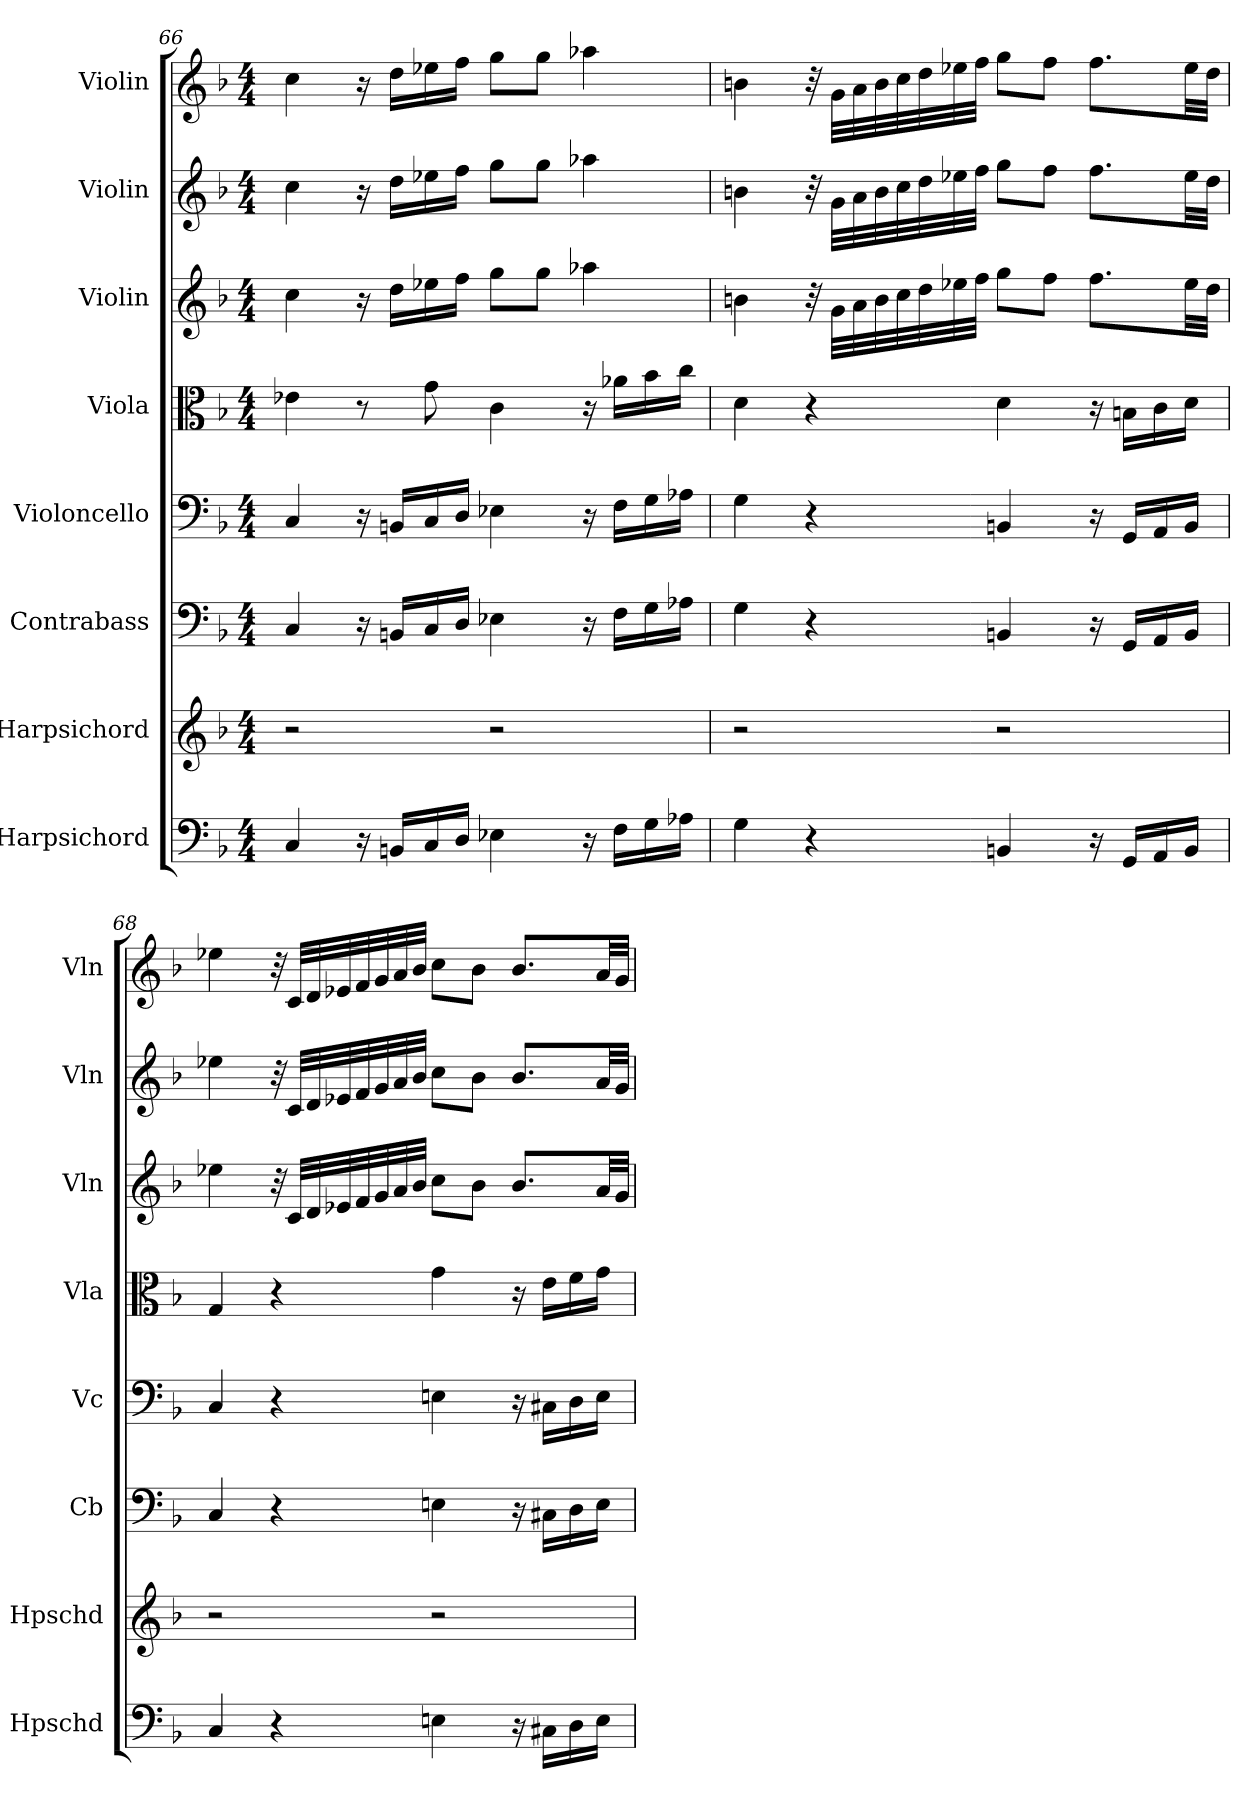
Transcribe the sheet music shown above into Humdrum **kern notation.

**kern	**kern	**kern	**kern	**kern	**kern	**kern	**kern
*part8	*part7	*part6	*part5	*part4	*part3	*part2	*part1
*staff8	*staff7	*staff6	*staff5	*staff4	*staff3	*staff2	*staff1
*I"Harpsichord	*I"Harpsichord	*I"Contrabass	*I"Violoncello	*I"Viola	*I"Violin	*I"Violin	*I"Violin
*I'Hpschd	*I'Hpschd	*I'Cb	*I'Vc	*I'Vla	*I'Vln	*I'Vln	*I'Vln
*clefF4	*clefG2	*clefF4	*clefF4	*clefC3	*clefG2	*clefG2	*clefG2
*k[b-]	*k[b-]	*k[b-]	*k[b-]	*k[b-]	*k[b-]	*k[b-]	*k[b-]
*M4/4	*M4/4	*M4/4	*M4/4	*M4/4	*M4/4	*M4/4	*M4/4
=66	=66	=66	=66	=66	=66	=66	=66
4C/	2r	4C/	4C/	4e-X\	4cc\	4cc\	4cc\
16r	.	16r	16r	8r	16r	16r	16r
16BBn/LL	.	16BBn/LL	16BBn/LL	.	16dd\LL	16dd\LL	16dd\LL
16C/	.	16C/	16C/	8g\	16ee-X\	16ee-X\	16ee-X\
16D/JJ	.	16D/JJ	16D/JJ	.	16ff\JJ	16ff\JJ	16ff\JJ
4E-X\	2r	4E-X\	4E-X\	4c\	8gg\L	8gg\L	8gg\L
.	.	.	.	.	8gg\J	8gg\J	8gg\J
16r	.	16r	16r	16r	4aa-X\	4aa-X\	4aa-X\
16F\LL	.	16F\LL	16F\LL	16a-X\LL	.	.	.
16G\	.	16G\	16G\	16b-\	.	.	.
16A-X\JJ	.	16A-X\JJ	16A-X\JJ	16cc\JJ	.	.	.
=67	=67	=67	=67	=67	=67	=67	=67
4G\	2r	4G\	4G\	4d\	4bn\	4bn\	4bn\
4r	.	4r	4r	4r	32r	32r	32r
.	.	.	.	.	32g\LLL	32g\LLL	32g\LLL
.	.	.	.	.	32a\	32a\	32a\
.	.	.	.	.	32b\	32b\	32b\
.	.	.	.	.	32cc\	32cc\	32cc\
.	.	.	.	.	32dd\	32dd\	32dd\
.	.	.	.	.	32ee-X\	32ee-X\	32ee-X\
.	.	.	.	.	32ff\JJJ	32ff\JJJ	32ff\JJJ
4BBn/	2r	4BBn/	4BBn/	4d\	8gg\L	8gg\L	8gg\L
.	.	.	.	.	8ff\J	8ff\J	8ff\J
16r	.	16r	16r	16r	8.ff\L	8.ff\L	8.ff\L
16GG/LL	.	16GG/LL	16GG/LL	16Bn\LL	.	.	.
16AA/	.	16AA/	16AA/	16c\	.	.	.
16BB/JJ	.	16BB/JJ	16BB/JJ	16d\JJ	32ee-\LL	32ee-\LL	32ee-\LL
.	.	.	.	.	32dd\JJJ	32dd\JJJ	32dd\JJJ
=68	=68	=68	=68	=68	=68	=68	=68
4C/	2r	4C/	4C/	4G/	4ee-X\	4ee-X\	4ee-X\
4r	.	4r	4r	4r	32r	32r	32r
.	.	.	.	.	32c/LLL	32c/LLL	32c/LLL
.	.	.	.	.	32d/	32d/	32d/
.	.	.	.	.	32e-X/	32e-X/	32e-X/
.	.	.	.	.	32f/	32f/	32f/
.	.	.	.	.	32g/	32g/	32g/
.	.	.	.	.	32a/	32a/	32a/
.	.	.	.	.	32b-/JJJ	32b-/JJJ	32b-/JJJ
4En\	2r	4En\	4En\	4g\	8cc\L	8cc\L	8cc\L
.	.	.	.	.	8b-\J	8b-\J	8b-\J
16r	.	16r	16r	16r	8.b-/L	8.b-/L	8.b-/L
16C#X\LL	.	16C#X\LL	16C#X\LL	16e\LL	.	.	.
16D\	.	16D\	16D\	16f\	.	.	.
16E\JJ	.	16E\JJ	16E\JJ	16g\JJ	32a/LL	32a/LL	32a/LL
.	.	.	.	.	32g/JJJ	32g/JJJ	32g/JJJ
=	=	=	=	=	=	=	=
*-	*-	*-	*-	*-	*-	*-	*-
